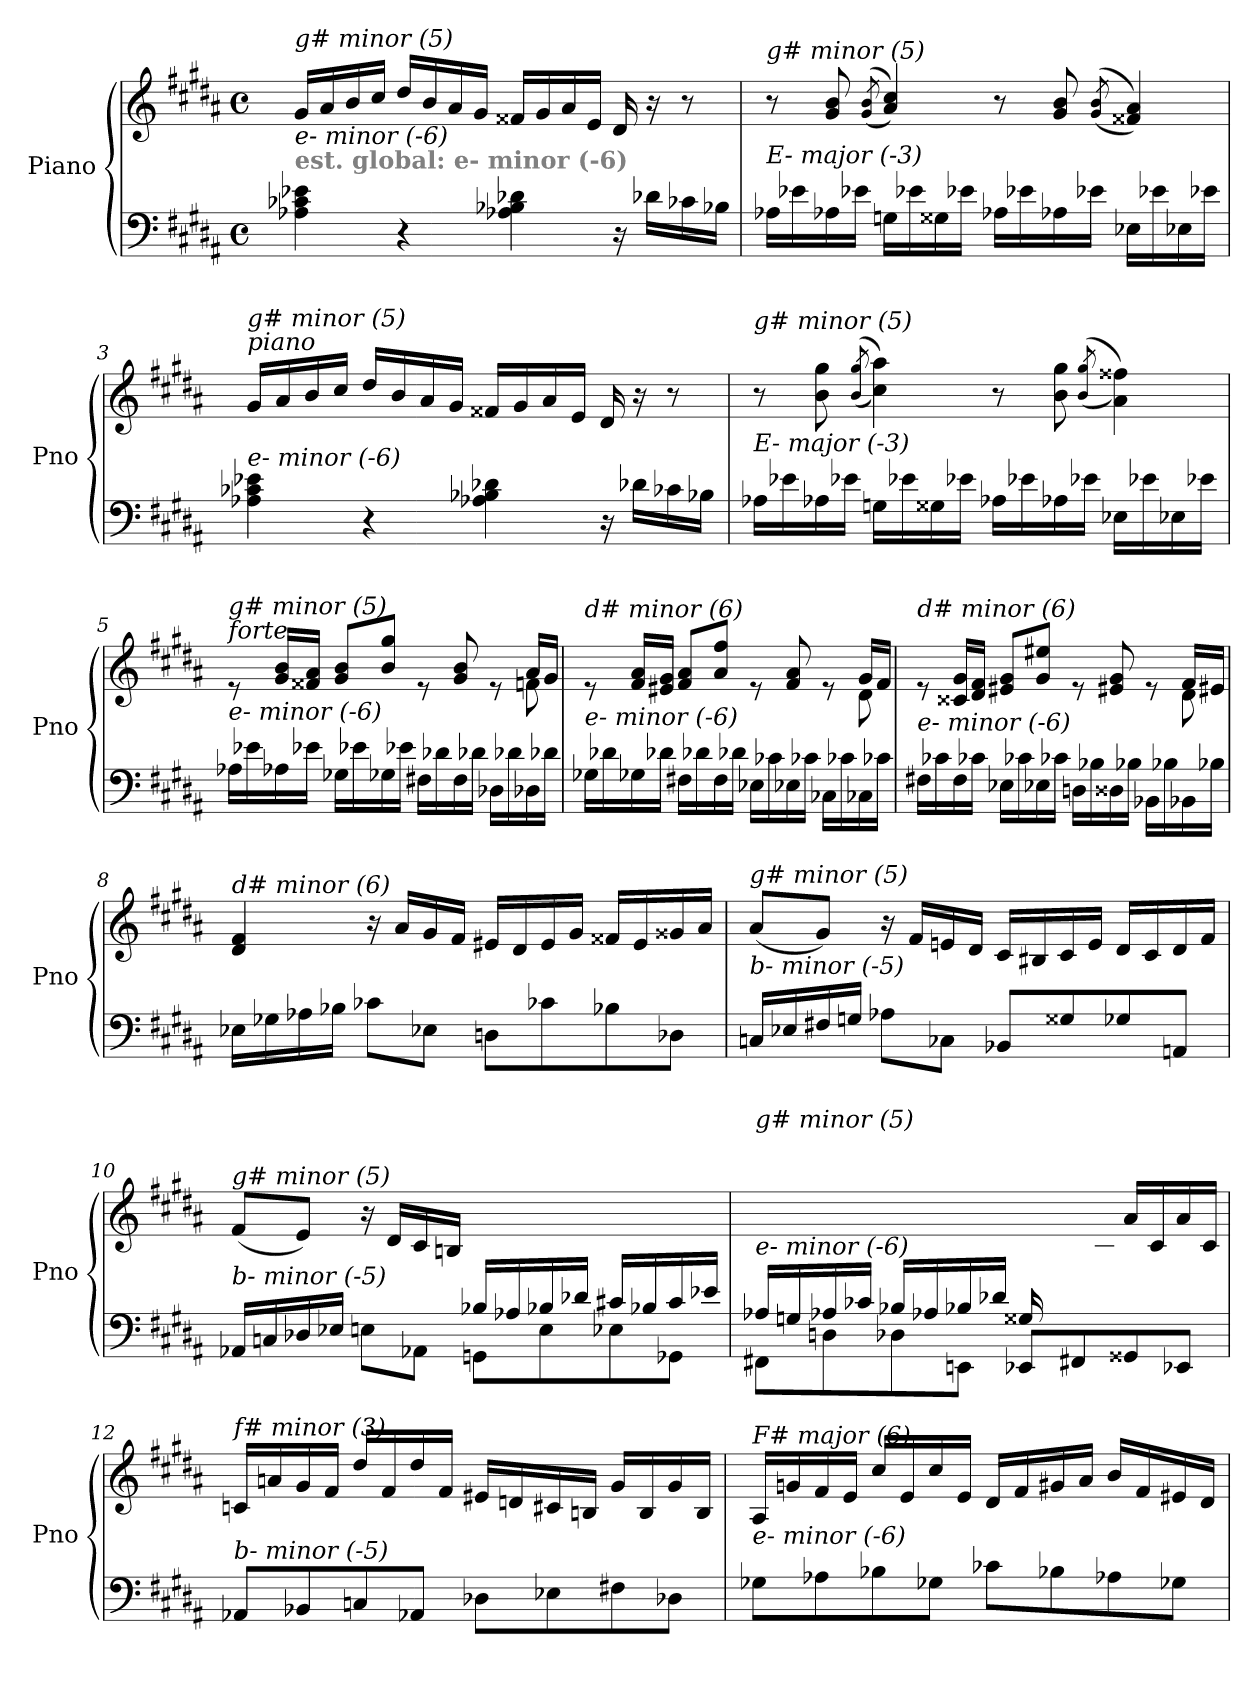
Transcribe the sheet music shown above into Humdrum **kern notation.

**kern	**kern
*part1	*part1
*staff2	*staff1
*I"Piano	*
*I'Pno	*
*clefF4	*clefG2
*k[f#c#g#d#a#]	*k[f#c#g#d#a#]
*M4/4	*M4/4
*met(c)	*met(c)
=1	=1
!	!LO:TX:i:t=g# minor (5)
!LO:TX:a:B:color=#808080:t=est. global&colon; e- minor (-6)	!
!LO:TX:i:t=e- minor (-6)	!
4A-Xi\ 4c-Xi\ 4e-Xi\	16g#/LL
.	16a#/
.	16b/
.	16cc#/JJ
4r	16dd#/LL
.	16b/
.	16a#/
.	16g#/JJ
4A-Xi\ 4B-Xi\ 4d-Xi\	16f##X/LL
.	16g#/
.	16a#/
.	16e/JJ
16r	16d#/
16d-Xi\LL	16r
16c-Xi\	8r
16B-Xi\JJ	.
=2	=2
!	!LO:TX:i:t=g# minor (5)
!LO:TX:i:t=E- major (-3)	!
16A-Xi\LL	8r
16e-Xi\	.
16A-Xi\	8g#/ 8b/
16e-Xi\JJ	.
.	(>(8qg#/ 8qb/
16Gni\LL	4a#/ 4cc#/))
16e-Xi\	.
16G##i\	.
16e-Xi\JJ	.
16A-Xi\LL	8r
16e-Xi\	.
16A-Xi\	8g#/ 8b/
16e-Xi\JJ	.
.	((>8qg#/ 8qb/
16E-Xi\LL	4f##X/ 4a#/))
16e-Xi\	.
16E-Xi\	.
16e-Xi\JJ	.
=3	=3
!	!LO:TX:a:i:t=piano
!	!LO:TX:i:t=g# minor (5)
!LO:TX:i:t=e- minor (-6)	!
4A-Xi\ 4c-Xi\ 4e-Xi\	16g#/LL
.	16a#/
.	16b/
.	16cc#/JJ
4r	16dd#/LL
.	16b/
.	16a#/
.	16g#/JJ
4A-Xi\ 4B-Xi\ 4d-Xi\	16f##X/LL
.	16g#/
.	16a#/
.	16e/JJ
16r	16d#/
16d-Xi\LL	16r
16c-Xi\	8r
16B-Xi\JJ	.
!!LO:LB:g=z
=4	=4
!	!LO:TX:i:t=g# minor (5)
!LO:TX:i:t=E- major (-3)	!
16A-Xi\LL	8r
16e-Xi\	.
16A-Xi\	8b\ 8gg#\
16e-Xi\JJ	.
.	((>8qb/ 8qgg#/
16Gni\LL	4cc#\ 4aa#\))
16e-Xi\	.
16G##i\	.
16e-Xi\JJ	.
16A-Xi\LL	8r
16e-Xi\	.
16A-Xi\	8b\ 8gg#\
16e-Xi\JJ	.
.	((>8qb/ 8qgg#/
16E-Xi\LL	4a#\ 4ff##X\))
16e-Xi\	.
16E-Xi\	.
16e-Xi\JJ	.
=5	=5
*^	*^
!	!	!LO:TX:a:i:t=forte	!
!	!	!LO:TX:i:t=g# minor (5)	!
!LO:TX:i:t=e- minor (-6)	!	!	!
2..ryy	16A-Xi\LL	8re	2..ryy
.	16e-Xi\	.	.
.	16A-Xi\	16g#/ 16b/LL	.
.	16e-Xi\JJ	16f##X/ 16a#/JJ	.
.	16G-Xi\LL	8g#/ 8b/L	.
.	16e-Xi\	.	.
.	16G-Xi\	8b/ 8gg#/J	.
.	16e-Xi\JJ	.	.
.	16F#Xi\LL	8re	.
.	16d-Xi\	.	.
.	16F#i\	8g#/ 8b/	.
.	16d-Xi\JJ	.	.
.	16D-Xi\LL	8re	.
.	16d-Xi\	.	.
8ryy	16D-Xi\	16a#/LL	8fni\
.	16d-Xi\JJ	16g#/JJ	.
=6	=6	=6	=6
!	!	!LO:TX:i:t=d# minor (6)	!
!LO:TX:i:t=e- minor (-6)	!	!	!
2..ryy	16G-Xi\LL	8re	2..ryy
.	16d-Xi\	.	.
.	16G-Xi\	16f#/ 16a#/LL	.
.	16d-Xi\JJ	16e#X/ 16g#/JJ	.
.	16F#Xi\LL	8f#/ 8a#/L	.
.	16d-Xi\	.	.
.	16F#i\	8a#/ 8ff#/J	.
.	16d-Xi\JJ	.	.
.	16E-Xi\LL	8re	.
.	16c-Xi\	.	.
.	16E-Xi\	8f#/ 8a#/	.
.	16c-Xi\JJ	.	.
.	16C-Xi\LL	8re	.
.	16c-Xi\	.	.
8ryy	16C-Xi\	16g#/LL	8d#\
.	16c-Xi\JJ	16f#/JJ	.
!!LO:LB:g=z	!!
=7	=7	=7	=7
!	!	!LO:TX:i:t=d# minor (6)	!
!LO:TX:i:t=e- minor (-6)	!	!	!
2..ryy	16F#Xi\LL	8re	2..ryy
.	16c-Xi\	.	.
.	16F#i\	16c##X/ 16g#/LL	.
.	16c-Xi\JJ	16d#/ 16f#/JJ	.
.	16E-Xi\LL	8e#X/ 8g#/L	.
.	16c-Xi\	.	.
.	16E-Xi\	8g#/ 8ee#X/J	.
.	16c-Xi\JJ	.	.
.	16Dni\LL	8re	.
.	16B-Xi\	.	.
.	16D##i\	8e#X/ 8g#/	.
.	16B-Xi\JJ	.	.
.	16BB-Xi\LL	8re	.
.	16B-Xi\	.	.
8ryy	16BB-Xi\	16f#/LL	8d#\
.	16B-Xi\JJ	16e#X/JJ	.
*	*	*v	*v
=8	=8	=8
!	!	!LO:TX:i:t=d# minor (6)
!LO:TX:i:t=e- minor (-6)	!	!
*v	*v	*
16E-Xi\LL	4d#/ 4f#/
16G-Xi\	.
16A-Xi\	.
16B-Xi\JJ	.
8c-Xi\L	16r
.	16a#/LL
8E-Xi\J	16g#/
.	16f#/JJ
8Dni\L	16e#X/LL
.	16d#/
8c-Xi\	16e#/
.	16g#/JJ
8B-Xi\	16f##Xj/LL
.	16e#/
8D-Xi\J	16g##i/
.	16a#/JJ
=9	=9
!	!LO:TX:i:t=g# minor (5)
!LO:TX:i:t=b- minor (-5)	!
16Cni/LL	(8a#/L
16E-Xi/	.
16F#Xi/	8g#/J)
16Gni/JJ	.
8A-Xi\L	16r
.	16f#/LL
8C-Xi\J	16en/
.	16d#/JJ
8BB-Xi/L	16c#/LL
.	16B#Xj/
8G##Xi/	16c#/
.	16e/JJ
8G-Xi/	16d#/LL
.	16c#/
8AAn/J	16d#/
.	16f#/JJ
!!LO:LB:g=z
=10	=10
*^	*
!	!	!LO:TX:i:t=g# minor (5)
!LO:TX:i:t=b- minor (-5)	!	!
2ryy	16AA-Xi/LL	(8f#/L
.	16Cni/	.
.	16D-Xi/	8e/J)
.	16E-Xi/JJ	.
.	8E\L	16r
.	.	16d#/LL
.	8AA-Xi\J	16c#/
.	.	16Bn/JJ
16B-Xi/LL	8GGni\L	2ryy
16A-Xi/	.	.
16B-Xi/	8E\	.
16d-Xi/JJ	.	.
16c#Xi/LL	8E-Xi\	.
16B-Xi/	.	.
16c#i/	8GG-Xi\J	.
16e-Xi/JJ	.	.
=11	=11	=11
!	!	!LO:TX:i:t=g# minor (5)
!LO:TX:i:t=e- minor (-6)	!	!
16A-Xi/LL	8FF#Xi\L	2ryy
16Gni/	.	.
16A-Xi/	8Dn\	.
16c-Xi/JJ	.	.
16B-Xi/LL	8D-Xi\	.
16A-Xi/	.	.
16B-Xi/	8EEn\J	.
16d-Xi/JJ	.	.
16G##Xi/LL	8EE-Xi/L	16ryy
4..ryy	.	16e/
.	8FF#Xi/	16d#/
.	.	16c#/JJ
.	8GG##Xi/	16a#/LL
.	.	16c#/
.	8EE-Xi/J	16a#/
.	.	16c#/JJ
*v	*v	*
=12	=12
!	!LO:TX:i:t=f# minor (3)
!LO:TX:i:t=b- minor (-5)	!
8AA-Xi/L	16cni/LL
.	16an/
8BB-Xi/	16g#/
.	16f#/JJ
8Cni/	16dd#/LL
.	16f#/
8AA-Xi/J	16dd#/
.	16f#/JJ
8D-Xi\L	16e#X/LL
.	16dn/
8E-Xi\	16c#/
.	16Bn/JJ
8F#Xi\	16g#/LL
.	16B/
8D-Xi\J	16g#/
.	16B/JJ
!!LO:LB:g=z
=13	=13
!	!LO:TX:i:t=F# major (6)
!LO:TX:i:t=e- minor (-6)	!
8G-Xi\L	16A#/LL
.	16gn/
8A-Xi\	16f#/
.	16e/JJ
8B-Xi\	16cc#/LL
.	16e/
8G-Xi\J	16cc#/
.	16e/JJ
8c-Xi\L	16d#/LL
.	16f#/
8B-Xi\	16g#X/
.	16a#/JJ
8A-Xi\	16b/LL
.	16f#/
8G-Xi\J	16e#X/
.	16d#/JJ
=	=
*-	*-
